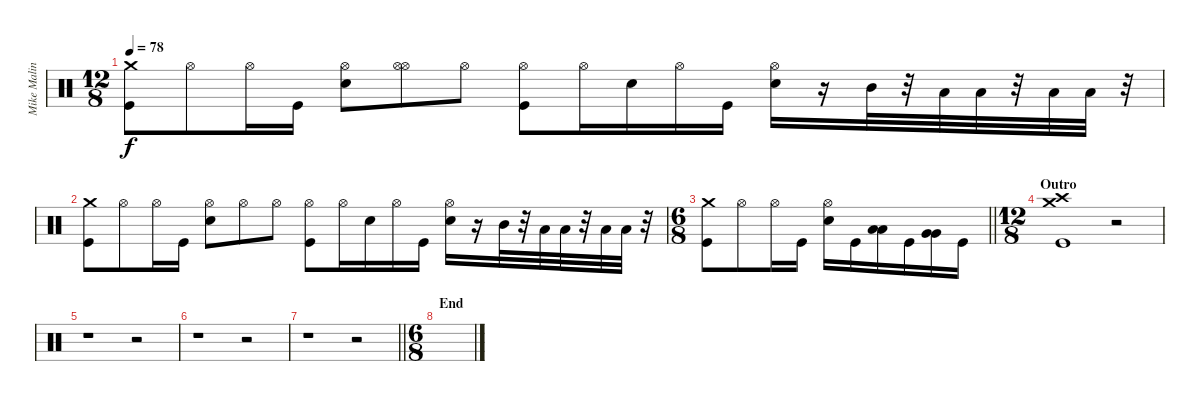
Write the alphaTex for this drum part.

\track ("Mike Malinin (Drums)" "Mike Malin") {instrument percussion}
\staff {score}
\articulation defaults
\ts (12 8)
\tempo 78
\clef neutral
\ks c
("Crash medium (hit)" "Kick (hit)").8{dy f} "Hi-Hat (open)".8 "Hi-Hat (open)".16 "Kick (hit)".16 ("Hi-Hat (open)" "Snare (hit) 2").8 ("Hi-Hat (open)" "Hi-Hat (open)").8 "Hi-Hat (open)".8 ("Hi-Hat (open)" "Kick (hit)").8 "Hi-Hat (open)".16 "Snare (hit) 2".16 "Hi-Hat (open)".16 "Kick (hit)".16 ("Hi-Hat (open)" "Snare (hit) 2").16 r.16 "Mid Tom (hit)".32 r.32 "Low Tom (hit)".32 "Low Tom (hit)".32 r.32 "Low Floor Tom (hit)".32 "Low Floor Tom (hit)".32 r.32 |
("Crash medium (hit)" "Kick (hit)").8 "Hi-Hat (open)".8 "Hi-Hat (open)".16 "Kick (hit)".16 ("Hi-Hat (open)" "Snare (hit) 2").8 "Hi-Hat (open)".8 "Hi-Hat (open)".8 ("Hi-Hat (open)" "Kick (hit)").8 "Hi-Hat (open)".16 "Snare (hit) 2".16 "Hi-Hat (open)".16 "Kick (hit)".16 ("Hi-Hat (open)" "Snare (hit) 2").16 r.16 "Mid Tom (hit)".32 r.32 "Low Tom (hit)".32 "Low Tom (hit)".32 r.32 "Low Floor Tom (hit)".32 "Low Floor Tom (hit)".32 r.32 |
\ts (6 8)
\barLineRight lightlight
("Crash medium (hit)" "Kick (hit)").8 "Hi-Hat (open)".8 "Hi-Hat (open)".16 "Kick (hit)".16 ("Hi-Hat (open)" "Snare (hit) 2").16 "Kick (hit)".16 ("Low Tom (hit)" "Low Tom (hit)").16 "Kick (hit)".16 ("Very Low Tom (hit)" "Very Low Tom (hit)").16 "Kick (hit)".16 |
\ts (12 8)
\section ("" "Outro")
("Crash medium (hit)" "Crash high (hit)" "Kick (hit)").1 r.2 |
r.1 r.2 |
r.1 r.2 |
\barLineRight lightlight
r.1 r.2 |
\ts (6 8)
\section ("" "End")
